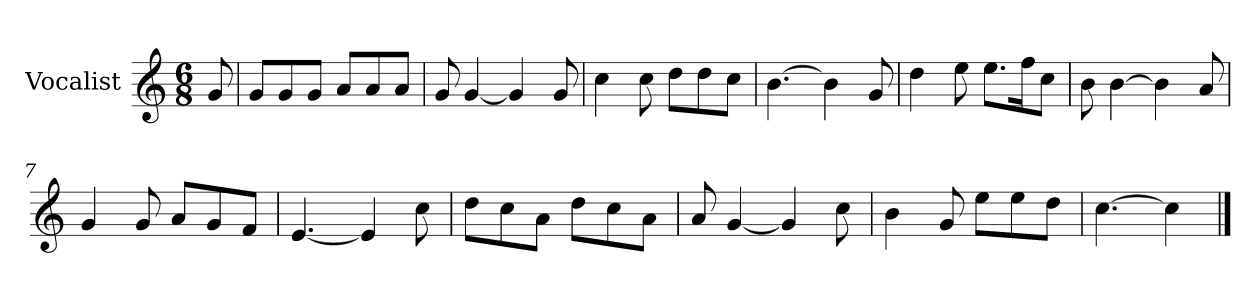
**kern
*part1
*staff1
*I"Vocalist
*k[]
*C:
*M6/8
=
8g
=1
8gL
8g
8gJ
8aL
8a
8aJ
=2
8g
[4g
4g]
8g
=3
4cc
8cc
8ddL
8dd
8ccJ
=4
[4.b
4b]
8g
=5
4dd
8ee
8.eeL
16ffK
8ccJ
=6
8b
[4b
4b]
8a
=7
4g
8g
8aL
8g
8fJ
=8
[4.e
4e]
8cc
=9
8ddL
8cc
8aJ
8ddL
8cc
8aJ
=10
8a
[4g
4g]
8cc
=11
4b
8g
8eeL
8ee
8ddJ
=12
[4.cc
4cc]
==
*-
